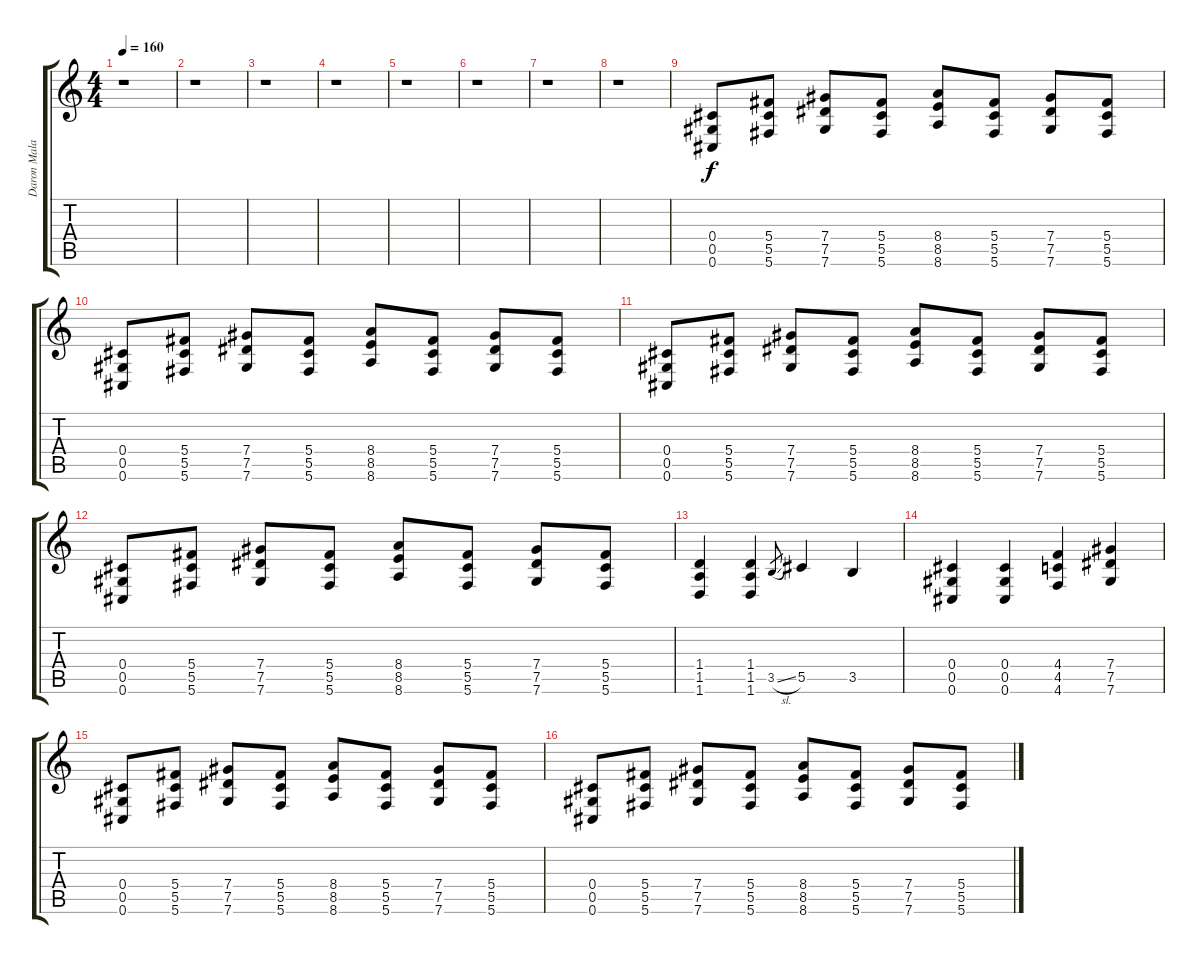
\track ("Daron Malakian - Gtr 2" "Daron Mala") {instrument overdrivenguitar}
\staff {score tabs}
\tuning (Eb4 Bb3 Gb3 Db3 Ab2 Db2) {hide}
\ts (4 4)
\tempo 160
\clef g2
\ks c
r.1{dy f} |
r.1 |
r.1 |
r.1 |
r.1 |
r.1 |
r.1 |
r.1 |
(0.4 0.5 0.6).8 (5.4 5.5 5.6).8 (7.4 7.5 7.6).8 (5.4 5.5 5.6).8 (8.4 8.5 8.6).8 (5.4 5.5 5.6).8 (7.4 7.5 7.6).8 (5.4 5.5 5.6).8 |
(0.4 0.5 0.6).8 (5.4 5.5 5.6).8 (7.4 7.5 7.6).8 (5.4 5.5 5.6).8 (8.4 8.5 8.6).8 (5.4 5.5 5.6).8 (7.4 7.5 7.6).8 (5.4 5.5 5.6).8 |
(0.4 0.5 0.6).8 (5.4 5.5 5.6).8 (7.4 7.5 7.6).8 (5.4 5.5 5.6).8 (8.4 8.5 8.6).8 (5.4 5.5 5.6).8 (7.4 7.5 7.6).8 (5.4 5.5 5.6).8 |
(0.4 0.5 0.6).8 (5.4 5.5 5.6).8 (7.4 7.5 7.6).8 (5.4 5.5 5.6).8 (8.4 8.5 8.6).8 (5.4 5.5 5.6).8 (7.4 7.5 7.6).8 (5.4 5.5 5.6).8 |
(1.4 1.5 1.6).4 (1.4 1.5 1.6).4 3.5{sl}.8{gr} 5.5.4 3.5.4 |
(0.4 0.5 0.6).4 (0.4 0.5 0.6).4 (4.4 4.5 4.6).4 (7.4 7.5 7.6).4 |
(0.4 0.5 0.6).8 (5.4 5.5 5.6).8 (7.4 7.5 7.6).8 (5.4 5.5 5.6).8 (8.4 8.5 8.6).8 (5.4 5.5 5.6).8 (7.4 7.5 7.6).8 (5.4 5.5 5.6).8 |
(0.4 0.5 0.6).8 (5.4 5.5 5.6).8 (7.4 7.5 7.6).8 (5.4 5.5 5.6).8 (8.4 8.5 8.6).8 (5.4 5.5 5.6).8 (7.4 7.5 7.6).8 (5.4 5.5 5.6).8
